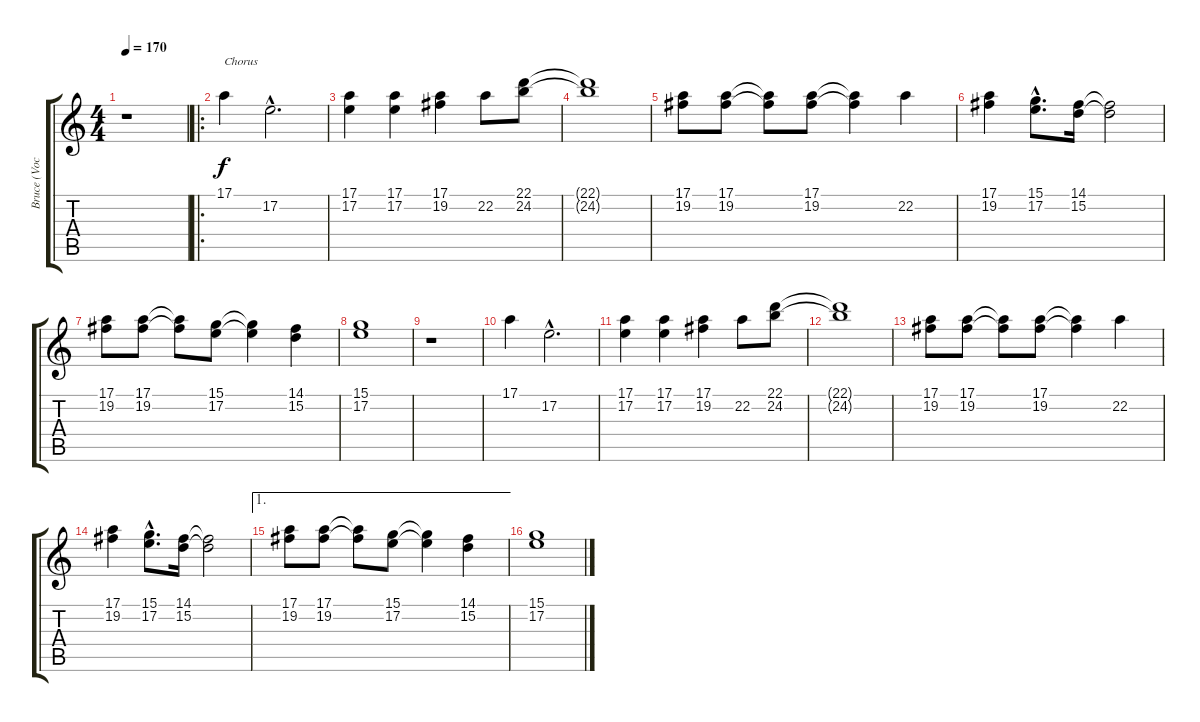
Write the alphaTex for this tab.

\track ("Bruce (Vocals)" "Bruce (Voc") {instrument cello}
\staff {score tabs}
\tuning (E4 B3 G3 D3 A2 E2) {hide}
\ts (4 4)
\tempo 170
\clef g2
\ks c
r.1{dy f} |
\ro
17.1.4{txt "Chorus"} 17.2{hac}.2{d} |
(17.1 17.2).4 (17.1 17.2).4 (17.1 19.2).4 22.2.8 (22.1 24.2).8 |
(22.1{t} 24.2{t}).1 |
(17.1 19.2).8 (17.1 19.2).8 (17.1{t} 19.2{t}).8 (17.1 19.2).8 (17.1{t} 19.2{t}).4 22.2.4 |
(17.1 19.2).4 (15.1{hac} 17.2{hac}).8{d} (14.1 15.2).16 (14.1{t} 15.2{t}).2 |
(17.1 19.2).8 (17.1 19.2).8 (17.1{t} 19.2{t}).8 (15.1 17.2).8 (15.1{t} 17.2{t}).4 (14.1 15.2).4 |
(15.1 17.2).1 |
r.1 |
17.1.4 17.2{hac}.2{d} |
(17.1 17.2).4 (17.1 17.2).4 (17.1 19.2).4 22.2.8 (22.1 24.2).8 |
(22.1{t} 24.2{t}).1 |
(17.1 19.2).8 (17.1 19.2).8 (17.1{t} 19.2{t}).8 (17.1 19.2).8 (17.1{t} 19.2{t}).4 22.2.4 |
(17.1 19.2).4 (15.1{hac} 17.2{hac}).8{d} (14.1 15.2).16 (14.1{t} 15.2{t}).2 |
\ae 1
(17.1 19.2).8 (17.1 19.2).8 (17.1{t} 19.2{t}).8 (15.1 17.2).8 (15.1{t} 17.2{t}).4 (14.1 15.2).4 |
(15.1 17.2).1
